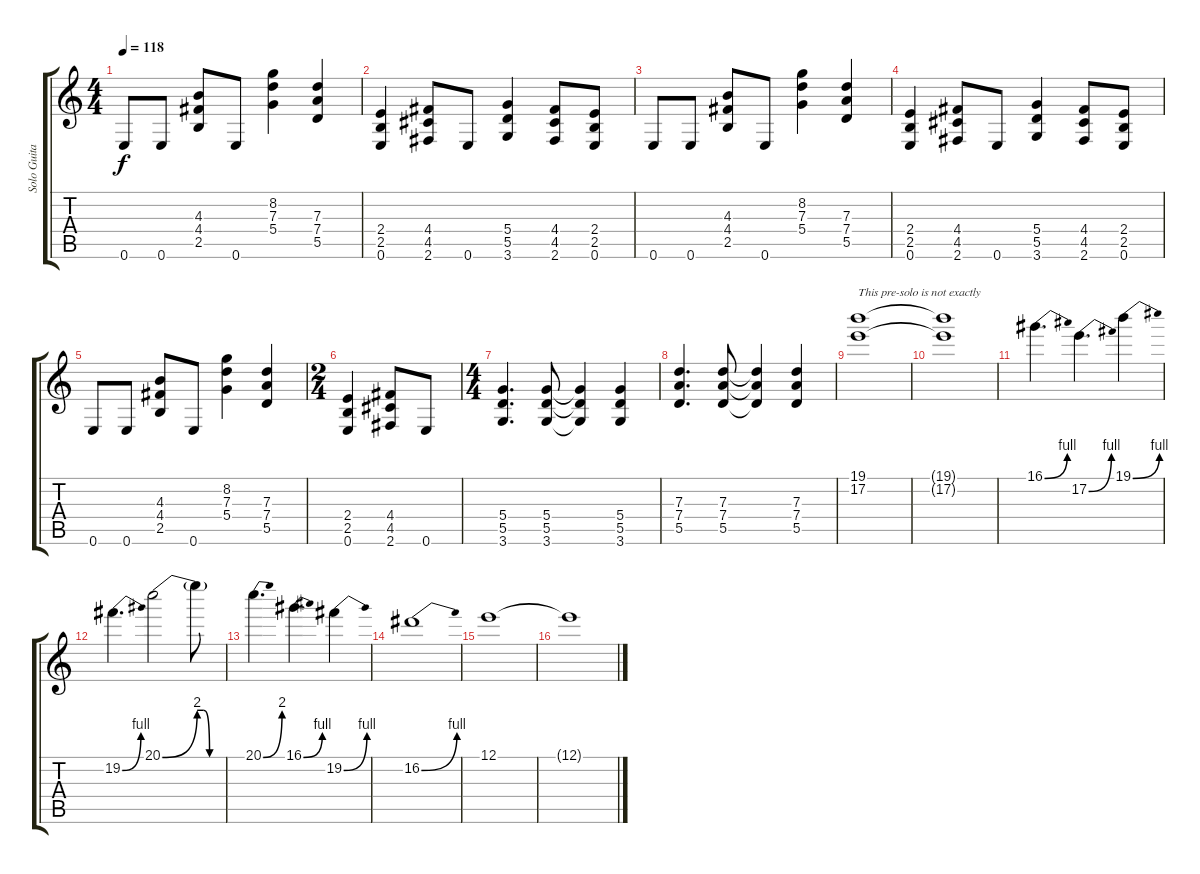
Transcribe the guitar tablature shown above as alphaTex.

\track ("Solo Guitar" "Solo Guita") {instrument distortionguitar}
\staff {score tabs}
\tuning (E4 B3 G3 D3 A2 E2) {hide}
\ts (4 4)
\tempo 118
\clef g2
\ks c
0.6.8{dy f} 0.6.8 (4.3 4.4 2.5).8 0.6.8 (8.2 7.3 5.4).4 (7.3 7.4 5.5).4 |
(2.4 2.5 0.6).4 (4.4 4.5 2.6).8 0.6.8 (5.4 5.5 3.6).4 (4.4 4.5 2.6).8 (2.4 2.5 0.6).8 |
0.6.8 0.6.8 (4.3 4.4 2.5).8 0.6.8 (8.2 7.3 5.4).4 (7.3 7.4 5.5).4 |
(2.4 2.5 0.6).4 (4.4 4.5 2.6).8 0.6.8 (5.4 5.5 3.6).4 (4.4 4.5 2.6).8 (2.4 2.5 0.6).8 |
0.6.8 0.6.8 (4.3 4.4 2.5).8 0.6.8 (8.2 7.3 5.4).4 (7.3 7.4 5.5).4 |
\ts (2 4)
(2.4 2.5 0.6).4 (4.4 4.5 2.6).8 0.6.8 |
\ts (4 4)
(5.4 5.5 3.6).4{d} (5.4 5.5 3.6).8 (5.4{t} 5.5{t} 3.6{t}).4 (5.4 5.5 3.6).4 |
(7.3 7.4 5.5).4{d} (7.3 7.4 5.5).8 (7.3{t} 7.4{t} 5.5{t}).4 (7.3 7.4 5.5).4 |
(19.1 17.2).1{txt "This pre-solo is not exactly"} |
(19.1{t} 17.2{t}).1 |
16.1{be (bend 0 0 60 4)}.4{d} 17.2{be (bend 0 0 60 4)}.4{d} 19.1{be (bend 0 0 60 4)}.4 |
19.2{be (bend 0 0 60 4)}.4{d} 20.1{be (bend 0 0 60 8)}.2 20.1{be (custom 0 8 15 8 30 0 60 0) t}.8 |
20.1{be (bend 0 0 60 8)}.4{d} 16.1{be (bend 0 0 60 4)}.4{d} 19.2{be (bend 0 0 60 4)}.4 |
16.2{be (bend 0 0 60 4)}.1 |
12.1.1 |
12.1{t}.1
